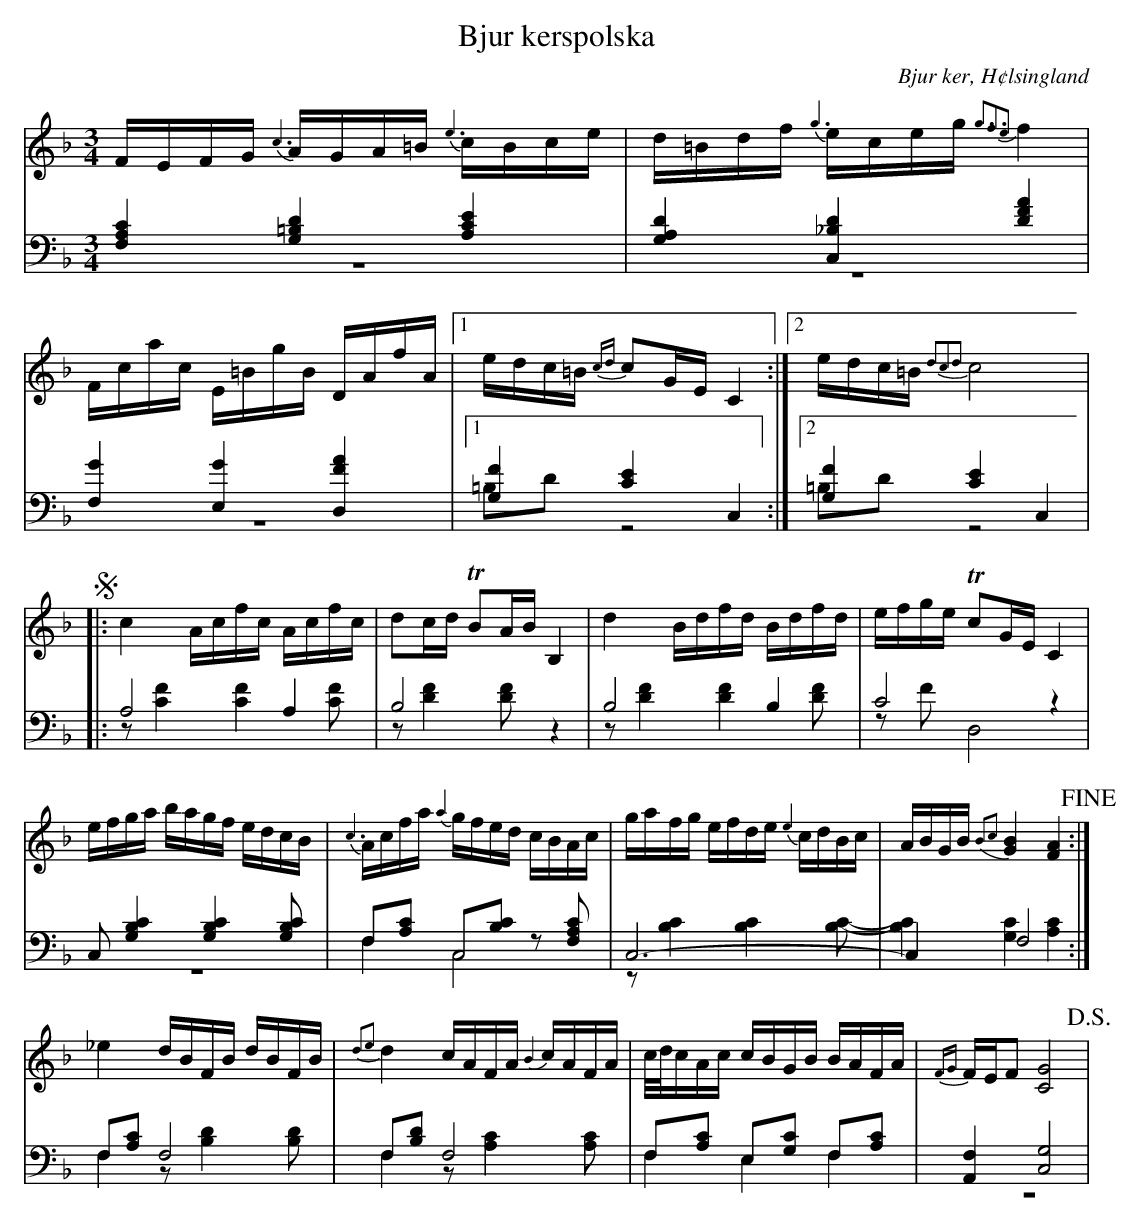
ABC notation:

X:1
T: Bjur kerspolska
O: Bjur ker, H¢lsingland
M: 3/4
L: 1/16
K: F
V:1
V:2
V:3 merge
V:1
FEFG {c3}AGA=B {e3}cBce|d=Bdf {g3}eceg {g3f3e2}f4|Fcac E=BgB DAfA|1 edc=B {cd}c2GE C4:|2 edc=B {d2c2d2}c8 |
!segno! |:c4 Acfc Acfc|d2cd TB2AB B,4|d4 Bdfd Bdfd|efge Tc2GE C4|
efga bagf edcB|{c3}Acfa {a2}gfed cBAc|gafg efde {e2}cdBc|ABGB {B2c2}[G4B4] [F4A4] !fine!:|
_e4 dBFB dBFB|{d2e2}d4 cAFA {B2}cAFA|c/d/cAc cBGB BAFA|{FG}FEF2 [C8G8] !D.S.!|
V:2 clef=bass
[F,4A,4C4] [G,4=B,4D4] [A,4C4E4]|[G,4A,4D4] [C,4_B,4D4] [D4F4A4]|[F,4G4] [E,4G4] [D,4F4A4]|1 [G,4F4] [C4E4] C,4:|2 [G,4F4] [C4E4] C,4 |
|:A,8 A,4|B,8 z4|B,8  B,4|C8 z4|
C,2 [G,4B,4C4] [G,4B,4C4] [G,2B,2C2]|F,2[A,2C2] C,2[B,2C2] z2 [F,2A,2C2]|C,12-|C,4 F,8:|
F,2[A,2C2] F,8|F,2[B,2D2] F,8|F,2[A,2C2] E,2[G,2C2] F,2[A,2C2]|[A,,4F,4] [C,8G,8] |
V:3 clef=bass
z12|z12|z12|1 =B,2D2 z8:|2 =B,2D2 z8|
|:z2 [C4F4] [C4F4] [C2F2]|z2 [D4F4] [D2F2] z4|z2 [D4F4] [D4F4] [D2F2]|z2 F2 D,8|
z12|F,4 C,8|z2 [B,4C4] [B,4C4] [B,2C2]-|[B,4C4] [G,4C4] [A,4C4]:|
F,4 z2 [B,4D4] [B,2D2]|F,4 z2 [A,4C4] [A,2C2]|F,4 E,4 F,4|z12|
